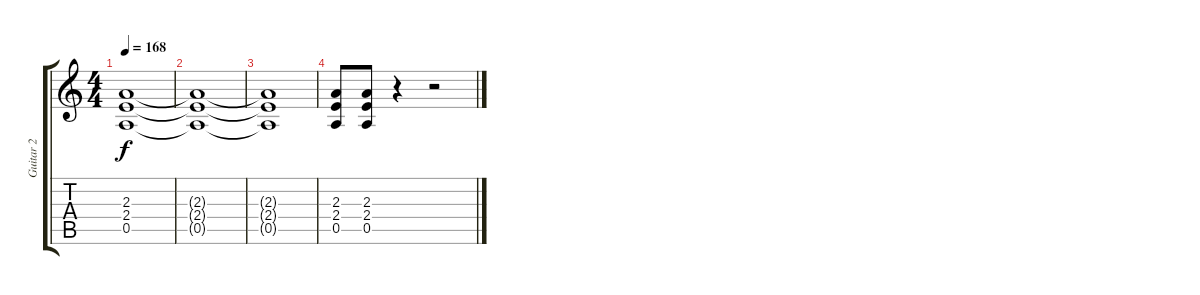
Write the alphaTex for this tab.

\track ("Guitar 2" "Guitar 2") {instrument distortionguitar}
\staff {score tabs}
\tuning (E4 B3 G3 D3 A2 E2) {hide}
\ts (4 4)
\tempo 168
\clef g2
\ks c
(2.3{t} 2.4{t} 0.5{t}).1{dy f} |
(2.3{t} 2.4{t} 0.5{t}).1 |
(2.3{t} 2.4{t} 0.5{t}).1 |
(2.3 2.4 0.5).8 (2.3 2.4 0.5).8 r.4 r.2
